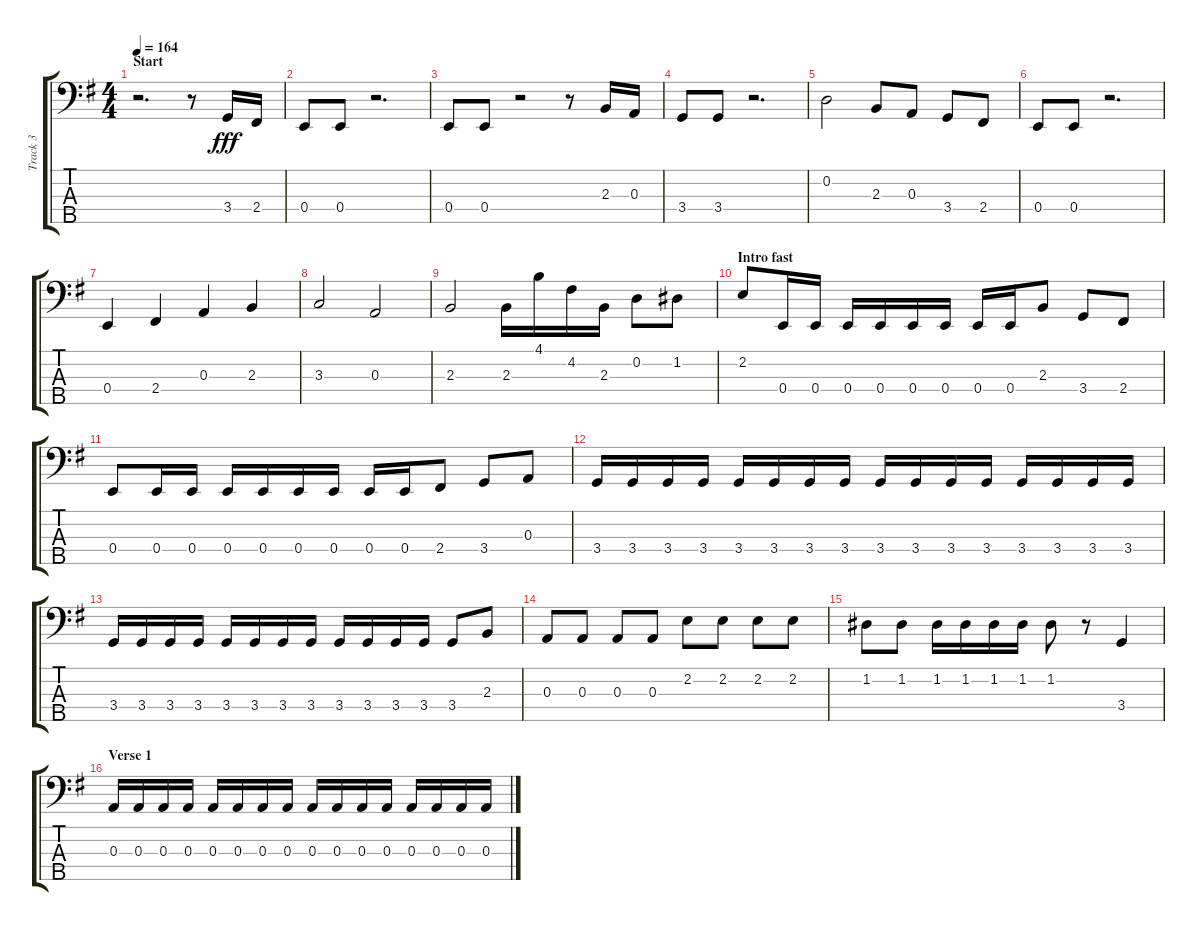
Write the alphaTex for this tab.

\track ("Track 3" "Track 3") {instrument electricbassfinger}
\staff {score tabs}
\tuning (G2 D2 A1 E1 B0) {hide}
\ts (4 4)
\section ("" "Start")
\tempo 164
\clef f4
\ks eminor
r.2{d dy fff instrument electricbassfinger} r.8 3.4.16 2.4.16 |
0.4.8 0.4.8 r.2{d} |
0.4.8 0.4.8 r.2 r.8 2.3.16 0.3.16 |
3.4.8 3.4.8 r.2{d} |
0.2.2 2.3.8 0.3.8 3.4.8 2.4.8 |
0.4.8 0.4.8 r.2{d} |
0.4.4 2.4.4 0.3.4 2.3.4 |
3.3.2 0.3.2 |
2.3.2 2.3.16 4.1.16 4.2.16 2.3.16 0.2.8 1.2.8 |
\section ("" "Intro fast")
2.2.8 0.4.16 0.4.16 0.4.16 0.4.16 0.4.16 0.4.16 0.4.16 0.4.16 2.3.8 3.4.8 2.4.8 |
0.4.8 0.4.16 0.4.16 0.4.16 0.4.16 0.4.16 0.4.16 0.4.16 0.4.16 2.4.8 3.4.8 0.3.8 |
3.4.16 3.4.16 3.4.16 3.4.16 3.4.16 3.4.16 3.4.16 3.4.16 3.4.16 3.4.16 3.4.16 3.4.16 3.4.16 3.4.16 3.4.16 3.4.16 |
3.4.16 3.4.16 3.4.16 3.4.16 3.4.16 3.4.16 3.4.16 3.4.16 3.4.16 3.4.16 3.4.16 3.4.16 3.4.8 2.3.8 |
0.3.8 0.3.8 0.3.8 0.3.8 2.2.8 2.2.8 2.2.8 2.2.8 |
1.2.8 1.2.8 1.2.16 1.2.16 1.2.16 1.2.16 1.2.8 r.8 3.4.4 |
\section ("" "Verse 1")
0.3.16 0.3.16 0.3.16 0.3.16 0.3.16 0.3.16 0.3.16 0.3.16 0.3.16 0.3.16 0.3.16 0.3.16 0.3.16 0.3.16 0.3.16 0.3.16
